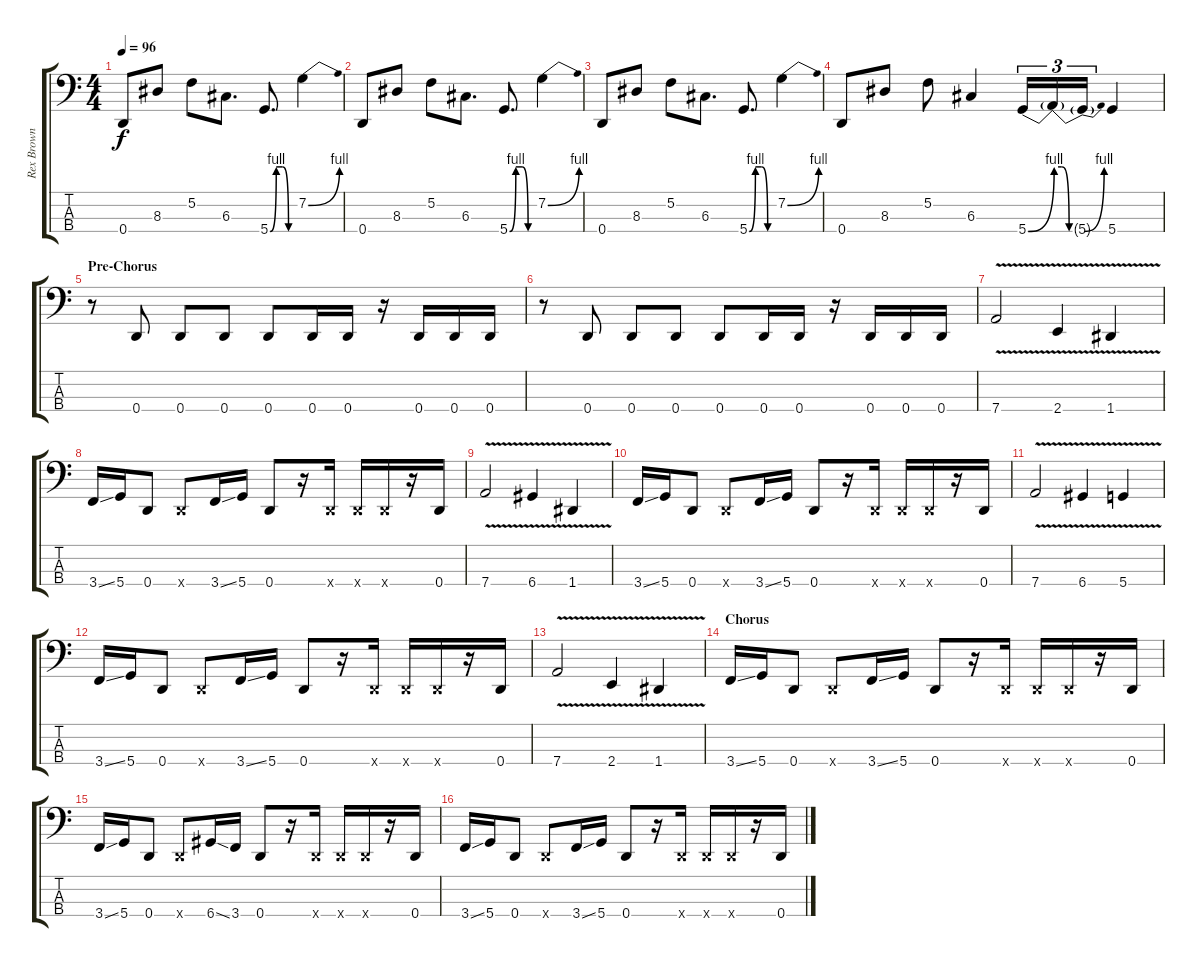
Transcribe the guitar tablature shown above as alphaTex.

\track ("Rex Brown" "Rex Brown") {instrument electricbasspick}
\staff {score tabs}
\tuning (F2 C2 G1 D1) {hide}
\ts (4 4)
\tempo 96
\clef f4
\ks c
0.4.8{dy f} 8.3.8 5.2.8 6.3.8{d} 5.4{be (custom 0 0 15 4 30 4 45 0 60 0)}.8{d} 7.2{be (bend 0 0 60 4)}.4 |
0.4.8 8.3.8 5.2.8 6.3.8{d} 5.4{be (custom 0 0 15 4 30 4 45 0 60 0)}.8{d} 7.2{be (bend 0 0 60 4)}.4 |
0.4.8 8.3.8 5.2.8 6.3.8{d} 5.4{be (custom 0 0 15 4 30 4 45 0 60 0)}.8{d} 7.2{be (bend 0 0 60 4)}.4 |
0.4.8 8.3.8 5.2.8 6.3.4 5.4{be (bend 0 0 60 4)}.16{tu (3 2)} 5.4{be (custom 0 4 15 4 30 0 60 0) t}.16{tu (3 2)} 5.4{be (bend 0 0 60 4) t}.16{tu (3 2)} 5.4.4 |
\section ("" "Pre-Chorus")
r.8 0.4.8 0.4.8 0.4.8 0.4.8 0.4.16 0.4.16 r.16 0.4.16 0.4.16 0.4.16 |
r.8 0.4.8 0.4.8 0.4.8 0.4.8 0.4.16 0.4.16 r.16 0.4.16 0.4.16 0.4.16 |
7.4{v}.2 2.4{v}.4 1.4{v}.4 |
3.4{ss}.16 5.4.16 0.4.8 0.4{x}.8 3.4{ss}.16 5.4.16 0.4.8 r.16 0.4{x}.16 0.4{x}.16 0.4{x}.16 r.16 0.4.16 |
7.4{v}.2 6.4{v}.4 1.4{v}.4 |
3.4{ss}.16 5.4.16 0.4.8 0.4{x}.8 3.4{ss}.16 5.4.16 0.4.8 r.16 0.4{x}.16 0.4{x}.16 0.4{x}.16 r.16 0.4.16 |
7.4{v}.2 6.4{v}.4 5.4{v}.4 |
3.4{ss}.16 5.4.16 0.4.8 0.4{x}.8 3.4{ss}.16 5.4.16 0.4.8 r.16 0.4{x}.16 0.4{x}.16 0.4{x}.16 r.16 0.4.16 |
7.4{v}.2 2.4{v}.4 1.4{v}.4 |
\section ("" "Chorus")
3.4{ss}.16 5.4.16 0.4.8 0.4{x}.8 3.4{ss}.16 5.4.16 0.4.8 r.16 0.4{x}.16 0.4{x}.16 0.4{x}.16 r.16 0.4.16 |
3.4{ss}.16 5.4.16 0.4.8 0.4{x}.8 6.4{ss}.16 3.4.16 0.4.8 r.16 0.4{x}.16 0.4{x}.16 0.4{x}.16 r.16 0.4.16 |
3.4{ss}.16 5.4.16 0.4.8 0.4{x}.8 3.4{ss}.16 5.4.16 0.4.8 r.16 0.4{x}.16 0.4{x}.16 0.4{x}.16 r.16 0.4.16
